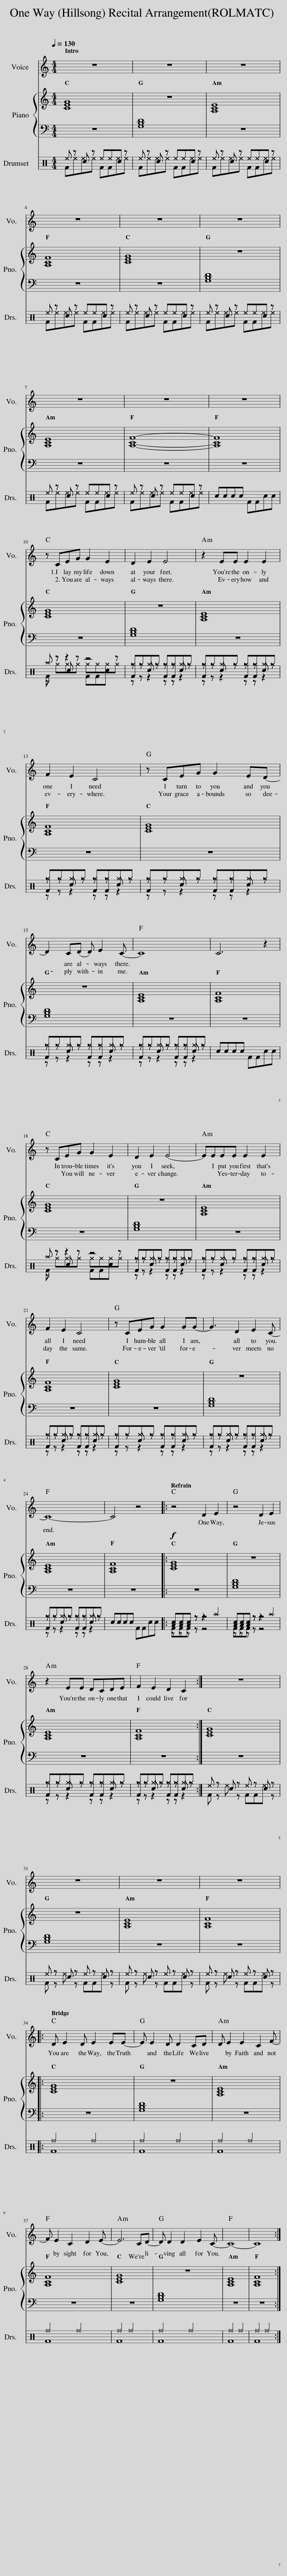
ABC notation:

X:1
%%score 1 { 2 | 3 } ( 4 5 6 )
L:1/8
Q:1/4=130
M:4/4
I:linebreak $
K:C
V:1 treble
V:2 treble
V:3 bass
V:4 perc
K:none
V:5 perc
K:none
V:6 perc
K:none
V:1
 z8 | z8 | z8 |$ z8 | z8 | %5
 z8 |$ z8 | z8 | z8 |$ z CEG G2 E2 | %10
 D2 E2 E4 | z2 EE E2 E2 |$ F2 E2 C4 | z CEG G2 ED- |$ D2 C(D D) E2 C- | %15
 C8 | C6 z2 |$ z CEG G2 E2 | D2 E2 E4- | EEEE E2 E2 |$ %20
 F2 E2 C4 | z CEG G2 GG- | G3 D2 E2 C- |$ C8- | C4 z4 |: %25
!f! z4 D2 E2 | z4 D2 E2 |$ z2 EE DCDE | F2 E2 D2 C2 :| z8 |$ %30
 z8 | z8 | z8 |:$ D E2 D E2 EE- | E E2 D D2 CD | %35
 D E2 E2 C2 F- |$ F E2 C2 D2 E- | E6 CD- | D D2 D2 E2 C- | C8- | %40
 C8 :| %41
V:2
 [CEG]8 | z8 | [A,CE]8 |$ [A,CF]8 | [CEG]8 | %5
 z8 |$ [A,CE]8 | [A,CF]8- | [A,CF]8 |$ [CEG]8 | %10
 z8 | [A,CE]8 |$ [A,CF]8 | [CEG]8 |$ z8 | %15
 [A,CE]8 | [A,CF]8 |$ [CEG]8 | z8 | [A,CE]8 |$ %20
 [A,CF]8 | [CEG]8 | z8 |$ [A,CE]8 | [A,CF]8 |: %25
 [CEG]8 | z8 |$ [A,CE]8 | [A,CF]8 :| [CEG]8 |$ %30
 z8 | [A,CE]8 | [A,CF]8 |:$ [CEG]8 | z8 | %35
 [A,CE]8 |$ [A,CF]8 | [CEG]8 | z8 | [A,CE]8 | %40
 [A,CF]8 :| %41
V:3
 z8 | [G,B,D]8 | z8 |$ z8 | z8 | %5
 [G,B,D]8 |$ z8 | z8 | z8 |$ z8 | %10
 [G,B,D]8 | z8 |$ z8 | z8 |$ [G,B,D]8 | %15
 z8 | z8 |$ z8 | [G,B,D]8 | z8 |$ %20
 z8 | z8 | [G,B,D]8 |$ z8 | z8 |: %25
 z8 | [G,B,D]8 |$ z8 | z8 :| z8 |$ %30
 [G,B,D]8 | z8 | z8 |:$ z8 | [G,B,D]8 | %35
 z8 |$ z8 | z8 | [G,B,D]8 | z8 | %40
 z8 :| %41
V:4
 ^e z c z ^e^ec z | ^e z c z ^e^ec z | ^e z c z ^e^ec z |$ ^e z c z ^e^ec z | ^e z c z ^e^ec z | %5
 ^e z c z ^e^ec z |$ ^e z c z ^e^ec z | ^e z c z ^e^ec z | cccc FFcc |$ F z c z FFc z | %10
 z z c z z z c z | z z c z z z c z |$ z z c z z z c z | z z c z z z c z |$ z z c z z z c z | %15
 z z c z z z c z | cccc FFcc |$ F z c z FFc z | z z c z z z c z | z z c z z z c z |$ %20
 z z c z z z c z | z z c z z z c z | z z c z z z c z |$ z z c z z z c z | cccc FFcc |: %25
 FFF z z2 ^a2 | FFF z z2 ^a2 |$ z z c z z z c z | z z c z z z c z :| ^e z c z ^e z c z |$ %30
 ^e z c z ^e z c z | ^e z c z ^e z c z | ^e z c z ^e z c z |:$ ^f4 ^f4 | ^f4 ^f4 | %35
 ^f4 ^f4 |$ ^f4 ^f4 | ^f4 ^f4 | ^f4 ^f4 | ^f4 ^f4 | %40
 ^f4 ^f4 :| %41
V:5
 F^e^e^e FF^e^e | F^e^e^e FF^e^e | F^e^e^e FF^e^e |$ F^e^e^e FF^e^e | F^e^e^e FF^e^e | %5
 F^e^e^e FF^e^e |$ F^e^e^e FF^e^e | F^e^e^e FF^e^e | x8 |$ z ^g^g^g ^g^g^g^g | %10
 z z z2 z z z2 | z z z2 z z z2 |$ z z z2 z z z2 | z z z2 z z z2 |$ z z z2 z z z2 | %15
 z z z2 z z z2 | x8 |$ z ^g^g^g ^g^g^g^g | z z z2 z z z2 | z z z2 z z z2 |$ %20
 z z z2 z z z2 | z z z2 z z z2 | z z z2 z z z2 |$ z z z2 z z z2 | x8 |: %25
 z z z z z4 | z z z z z4 |$ z z z2 z z z2 | z z z2 z z z2 :| F z ^e z FF^e z |$ %30
 F z ^e z FF^e z | F z ^e z FF^e z | F z ^e z FF^e z |:$ F8 | F8 | %35
 F8 |$ F8 | F8 | F8 | F8 | %40
 F8 :| %41
V:6
 x8 | x8 | x8 |$ x8 | x8 | %5
 x8 |$ x8 | x8 | x8 |$ ^a z z2 z4 | %10
 [F^g]^g^g^g [F^g][F^g]^g^g | [F^g]^g^g^g [F^g][F^g]^g^g |$ [F^g]^g^g^g [F^g][F^g]^g^g | [F^g]^g^g^g [F^g][F^g]^g^g |$ [F^g]^g^g^g [F^g][F^g]^g^g | %15
 [F^g]^g^g^g [F^g][F^g]^g^g | x8 |$ ^a z z2 z4 | [F^g]^g^g^g [F^g][F^g]^g^g | [F^g]^g^g^g [F^g][F^g]^g^g |$ %20
 [F^g]^g^g^g [F^g][F^g]^g^g | [F^g]^g^g^g [F^g][F^g]^g^g | [F^g]^g^g^g [F^g][F^g]^g^g |$ [F^g]^g^g^g [F^g][F^g]^g^g | x8 |: %25
 [Ac][Ac][Ac] z z4 | [Ac][Ac][Ac] z z4 |$ [F^g]^g^g^g [F^g][F^g]^g^g | [F^g]^g^g^g [F^g][F^g]^g^g :| x8 |$ %30
 x8 | x8 | x8 |:$ x8 | x8 | %35
 x8 |$ x8 | x8 | x8 | x8 | %40
 x8 :| %41
